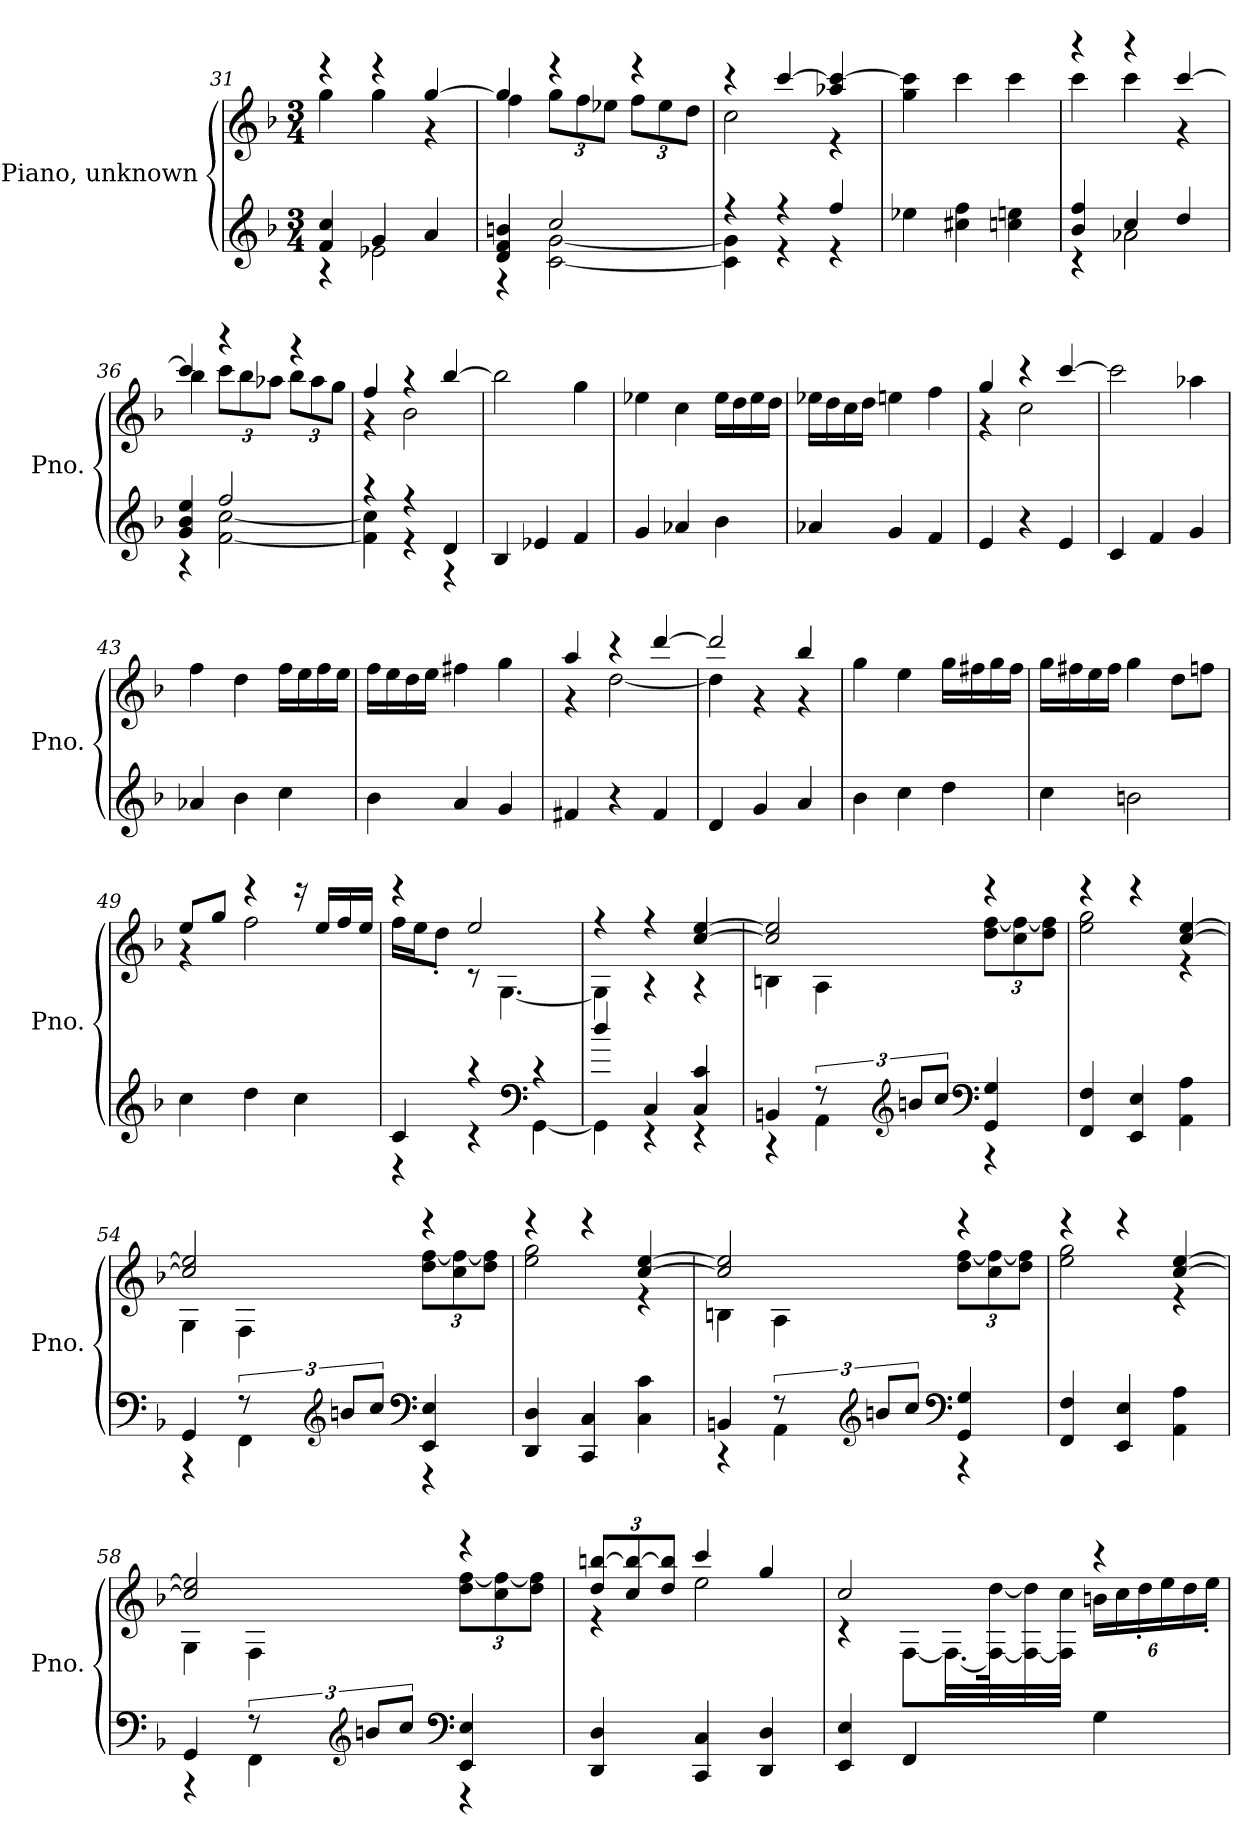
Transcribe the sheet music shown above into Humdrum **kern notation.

**kern	**kern
*part1	*part1
*staff2	*staff1
*I"Piano, unknown	*
*I'Pno.	*
*clefG2	*clefG2
*k[b-]	*k[b-]
*M3/4	*M3/4
=31	=31
*^	*^
4f/ 4cc/	4r	4r	4gg\
4g/	2e-X\	4r	4gg\
4a/	.	[4gg/	4r
=32	=32	=32	=32
4d/ 4f/ 4bn/	4r	4gg/]	4ff\
*	*	*	*Xbrackettup
2cc/	[2c\ [2g\	4r	12gg\L
.	.	.	12ff\
.	.	.	12ee-X\J
.	.	4r	12ff\L
.	.	.	12ee-\
.	.	.	12dd\J
=33	=33	=33	=33
4r	4c\] 4g\]	4r	2cc\
4r	4r	[4ccc/	.
4ff/	4r	4aa-X/ 4ccc/_	4r
*v	*v	*	*
*	*v	*v
=34	=34
4ee-X\	4gg\ 4ccc\]
4cc#X\ 4ff\	4ccc\
4ccn\ 4een\	4ccc\
!!LO:LB:g=z
=35	=35
*^	*^
4b-/ 4ff/	4r	4r	4ccc\
4cc/	2a-X\	4r	4ccc\
4dd/	.	[4ccc/	4r
=36	=36	=36	=36
4g/ 4b-/ 4ee/	4r	4ccc/]	4bb-\
2ff/	[2f\ [2cc\	4r	12ccc\L
.	.	.	12bb-\
.	.	.	12aa-X\J
.	.	4r	12bb-\L
.	.	.	12aa-\
.	.	.	12gg\J
=37	=37	=37	=37
4r	4f\] 4cc\]	4ff/	4r
4r	4r	4r	2b-\
4d/	4r	[4bb-/	.
*v	*v	*	*
*	*v	*v
=38	=38
4B-/	2bb-\]
4e-X/	.
4f/	4gg\
=39	=39
4g/	4ee-X\
4a-X/	4cc\
4b-\	16ee-\LL
.	16dd\
.	16ee-\
.	16dd\JJ
=40	=40
4a-X/	16ee-X\LL
.	16dd\
.	16cc\
.	16dd\JJ
4g/	4een\
4f/	4ff\
=41	=41
*	*^
4e/	4gg/	4r
4r	4r	2cc\
4e/	[4ccc/	.
*	*v	*v
!!LO:PB:g=z
=42	=42
4c/	2ccc\]
4f/	.
4g/	4aa-X\
=43	=43
4a-X/	4ff\
4b-\	4dd\
4cc\	16ff\LL
.	16ee\
.	16ff\
.	16ee\JJ
=44	=44
4b-\	16ff\LL
.	16ee\
.	16dd\
.	16ee\JJ
4a/	4ff#X\
4g/	4gg\
=45	=45
*	*^
4f#X/	4aa/	4r
4r	4r	[2dd\
4f#/	[4ddd/	.
=46	=46	=46
4d/	2ddd/]	4dd\]
4g/	.	4r
4a/	4bb-/	4r
*	*v	*v
=47	=47
4b-\	4gg\
4cc\	4ee\
4dd\	16gg\LL
.	16ff#X\
.	16gg\
.	16ff#\JJ
=48	=48
4cc\	16gg\LL
.	16ff#X\
.	16ee\
.	16ff#\JJ
2bn\	4gg\
.	8dd\L
.	8ffn\J
!!LO:LB:g=z
=49	=49
*	*^
4cc\	8ee/L	4r
.	8gg/J	.
4dd\	4r	2ff\
4cc\	16r	.
.	16ee/LL	.
.	16ff/	.
.	16ee/JJ	.
=50	=50	=50
*^	*	*
4c/	4r	4r	16ff\LL
.	.	.	16ee\J
.	.	.	8dd'\J
4r	4r	2ee/	8r
.	.	.	[4.G\
*clefF4	*	*	*
4r	[4GG\	.	.
=51	=51	=51	=51
4dd/	4GG\]	4r	4G\]
4C/	4r	4r	4r
4C/ 4c/	4r	[4cc/ [4ee/	4r
=52	=52	=52	=52
4BBn/	4r	2cc/] 2ee/]	4Bn\
12r	4AA\	.	4A\
*clefG2	*	*	*
12bn/L	.	.	.
12cc/J	.	.	.
*clefF4	*	*	*
4GG/ 4G/	4r	4r	12dd\ [12ff\L
.	.	.	12cc\ 12ff\_
.	.	.	12dd\ 12ff\]J
*v	*v	*	*
=53	=53	=53
4FF/ 4F/	4r	2ee\ 2gg\
4EE/ 4E/	4r	.
4AA\ 4A\	[4cc/ [4ee/	4r
!!LO:LB:g=z	!!
=54	=54	=54
*^	*	*
4GG/	4r	2cc/] 2ee/]	4G\
12r	4FF\	.	4F\
*clefG2	*	*	*
12bn/L	.	.	.
12cc/J	.	.	.
*clefF4	*	*	*
4EE/ 4E/	4r	4r	12dd\ [12ff\L
.	.	.	12cc\ 12ff\_
.	.	.	12dd\ 12ff\]J
*v	*v	*	*
=55	=55	=55
4DD/ 4D/	4r	2ee\ 2gg\
4CC/ 4C/	4r	.
4C\ 4c\	[4cc/ [4ee/	4r
=56	=56	=56
*^	*	*
4BBn/	4r	2cc/] 2ee/]	4Bn\
12r	4AA\	.	4A\
*clefG2	*	*	*
12bn/L	.	.	.
12cc/J	.	.	.
*clefF4	*	*	*
4GG/ 4G/	4r	4r	12dd\ [12ff\L
.	.	.	12cc\ 12ff\_
.	.	.	12dd\ 12ff\]J
*v	*v	*	*
=57	=57	=57
4FF/ 4F/	4r	2ee\ 2gg\
4EE/ 4E/	4r	.
4AA\ 4A\	[4cc/ [4ee/	4r
!!LO:LB:g=z	!!
=58	=58	=58
*^	*	*
4GG/	4r	2cc/] 2ee/]	4G\
12r	4FF\	.	4F\
*clefG2	*	*	*
12bn/L	.	.	.
12cc/J	.	.	.
*clefF4	*	*	*
4EE/ 4E/	4r	4r	12dd\ [12ff\L
.	.	.	12cc\ 12ff\_
.	.	.	12dd\ 12ff\]J
*v	*v	*	*
=59	=59	=59
4DD/ 4D/	12dd/ [12bbn/L	4r
.	12cc/ 12bb/_	.
.	12dd/ 12bb/]J	.
4CC/ 4C/	4ccc/	2ee\
4DD/ 4D/	4gg/	.
=60	=60	=60
4EE/ 4E/	2cc/	4r
4FF/	.	[8F\L
.	.	32.F\LL_
.	.	64F\_ [64dd\K
.	.	32F\_ 32dd\]
.	.	32F\] 32cc\JJJ
4G\	4r	24bn\LL
.	.	24cc\
.	.	24dd'\
.	.	24ee\
.	.	24dd\
.	.	24ee'\JJ
*	*v	*v
=	=
*-	*-
